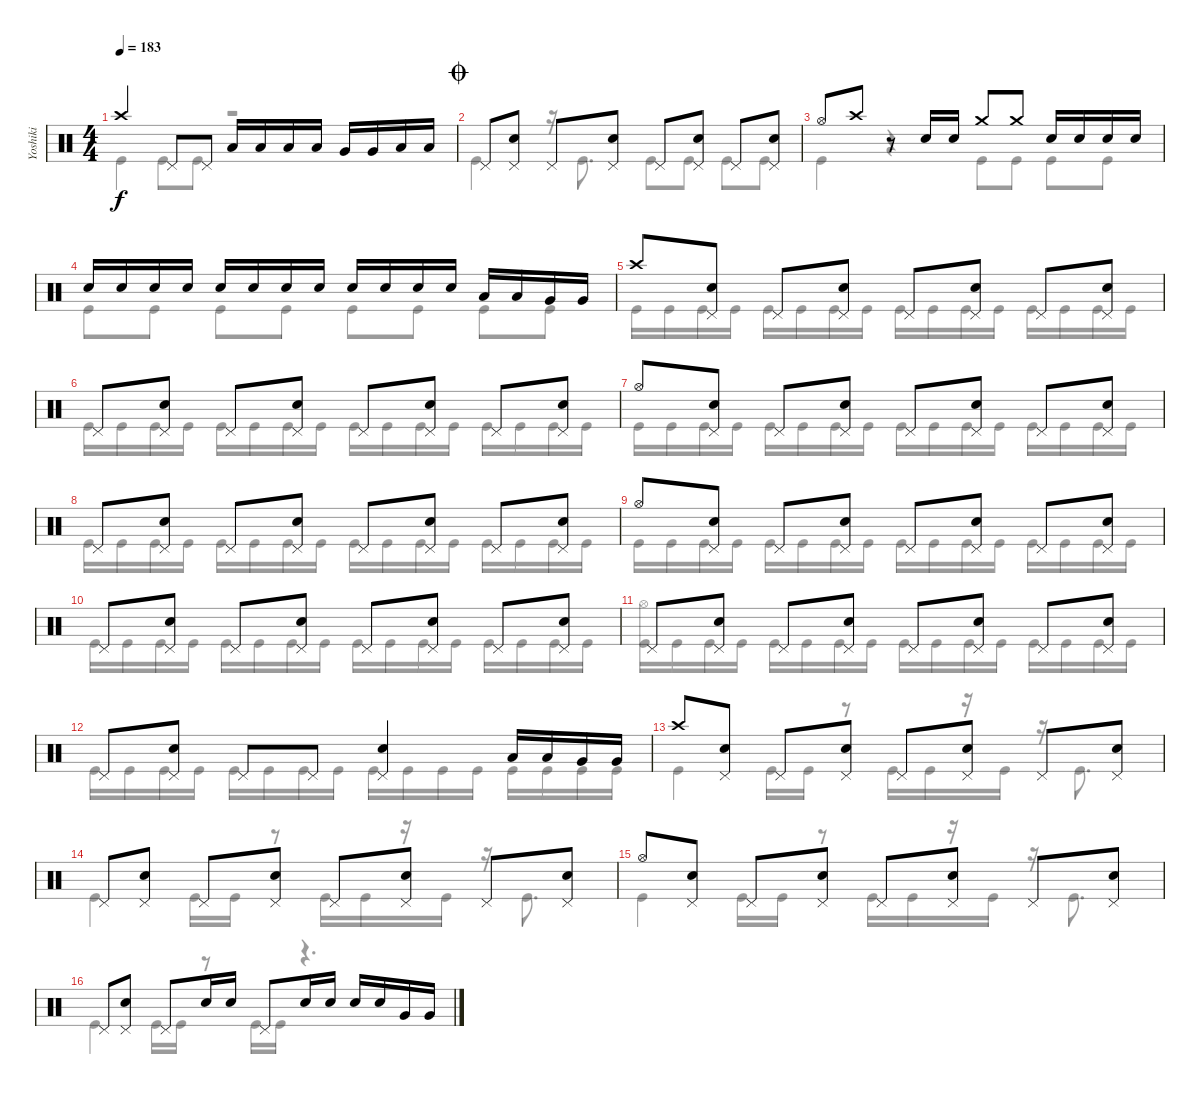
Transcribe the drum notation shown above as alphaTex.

\track ("Yoshiki" "Yoshiki") {instrument percussion}
\staff {score}
\articulation defaults
\voice
\ts (4 4)
\tempo 183
\clef neutral
\ks c "Crash high (hit)".4{dy f} "Pedal Hi-Hat (hit)".8 "Pedal Hi-Hat (hit)".8 "Low Tom (hit)".16 "Low Tom (hit)".16 "Low Tom (hit)".16 "Low Tom (hit)".16 "Very Low Tom (hit)".16 "Very Low Tom (hit)".16 "Low Floor Tom (hit)".16 "Low Floor Tom (hit)".16
|
\jump coda "Pedal Hi-Hat (hit)".8
("Pedal Hi-Hat (hit)" "Snare (hit) 2").8 "Pedal Hi-Hat (hit)".8 ("Pedal Hi-Hat (hit)" "Snare (hit) 2").8 "Pedal Hi-Hat (hit)".8 ("Pedal Hi-Hat (hit)" "Snare (hit) 2").8 "Pedal Hi-Hat (hit)".8 ("Pedal Hi-Hat (hit)" "Snare (hit) 2").8 |
"Hi-Hat (open)".8 "Crash high (hit)".8 r.8 "Snare (hit) 2".16 "Snare (hit) 2".16 "Crash medium (hit)".8 "Crash medium (hit)".8 "Snare (hit) 2".16 "Snare (hit) 2".16 "Snare (hit) 2".16 "Snare (hit) 2".16 |
"Snare (hit) 2".16 "Snare (hit) 2".16 "Snare (hit) 2".16 "Snare (hit) 2".16 "Snare (hit) 2".16 "Snare (hit) 2".16 "Snare (hit) 2".16 "Snare (hit) 2".16 "Snare (hit) 2".16 "Snare (hit) 2".16 "Snare (hit) 2".16 "Snare (hit) 2".16 "Low Tom (hit)".16 "Low Tom (hit)".16 "Very Low Tom (hit)".16 "Very Low Tom (hit)".16 |
"Crash high (hit)".8 ("Pedal Hi-Hat (hit)" "Snare (hit) 2").8 "Pedal Hi-Hat (hit)".8 ("Pedal Hi-Hat (hit)" "Snare (hit) 2").8 "Pedal Hi-Hat (hit)".8 ("Pedal Hi-Hat (hit)" "Snare (hit) 2").8 "Pedal Hi-Hat (hit)".8 ("Pedal Hi-Hat (hit)" "Snare (hit) 2").8 |
"Pedal Hi-Hat (hit)".8 ("Pedal Hi-Hat (hit)" "Snare (hit) 2").8 "Pedal Hi-Hat (hit)".8 ("Pedal Hi-Hat (hit)" "Snare (hit) 2").8 "Pedal Hi-Hat (hit)".8 ("Pedal Hi-Hat (hit)" "Snare (hit) 2").8 "Pedal Hi-Hat (hit)".8 ("Pedal Hi-Hat (hit)" "Snare (hit) 2").8 |
"Hi-Hat (open)".8 ("Pedal Hi-Hat (hit)" "Snare (hit) 2").8 "Pedal Hi-Hat (hit)".8 ("Pedal Hi-Hat (hit)" "Snare (hit) 2").8 "Pedal Hi-Hat (hit)".8 ("Pedal Hi-Hat (hit)" "Snare (hit) 2").8 "Pedal Hi-Hat (hit)".8 ("Pedal Hi-Hat (hit)" "Snare (hit) 2").8 |
"Pedal Hi-Hat (hit)".8 ("Pedal Hi-Hat (hit)" "Snare (hit) 2").8 "Pedal Hi-Hat (hit)".8 ("Pedal Hi-Hat (hit)" "Snare (hit) 2").8 "Pedal Hi-Hat (hit)".8 ("Pedal Hi-Hat (hit)" "Snare (hit) 2").8 "Pedal Hi-Hat (hit)".8 ("Pedal Hi-Hat (hit)" "Snare (hit) 2").8 |
"Hi-Hat (open)".8 ("Pedal Hi-Hat (hit)" "Snare (hit) 2").8 "Pedal Hi-Hat (hit)".8 ("Pedal Hi-Hat (hit)" "Snare (hit) 2").8 "Pedal Hi-Hat (hit)".8 ("Pedal Hi-Hat (hit)" "Snare (hit) 2").8 "Pedal Hi-Hat (hit)".8 ("Pedal Hi-Hat (hit)" "Snare (hit) 2").8 |
"Pedal Hi-Hat (hit)".8 ("Pedal Hi-Hat (hit)" "Snare (hit) 2").8 "Pedal Hi-Hat (hit)".8 ("Pedal Hi-Hat (hit)" "Snare (hit) 2").8 "Pedal Hi-Hat (hit)".8 ("Pedal Hi-Hat (hit)" "Snare (hit) 2").8 "Pedal Hi-Hat (hit)".8 ("Pedal Hi-Hat (hit)" "Snare (hit) 2").8 |
"Pedal Hi-Hat (hit)".8 ("Pedal Hi-Hat (hit)" "Snare (hit) 2").8 "Pedal Hi-Hat (hit)".8 ("Pedal Hi-Hat (hit)" "Snare (hit) 2").8 "Pedal Hi-Hat (hit)".8 ("Pedal Hi-Hat (hit)" "Snare (hit) 2").8 "Pedal Hi-Hat (hit)".8 ("Pedal Hi-Hat (hit)" "Snare (hit) 2").8 |
"Pedal Hi-Hat (hit)".8 ("Pedal Hi-Hat (hit)" "Snare (hit) 2").8 "Pedal Hi-Hat (hit)".8 "Pedal Hi-Hat (hit)".8 ("Pedal Hi-Hat (hit)" "Snare (hit) 2").4 "Low Tom (hit)".16 "Low Tom (hit)".16 "Very Low Tom (hit)".16 "Very Low Tom (hit)".16 |
"Crash high (hit)".8 ("Pedal Hi-Hat (hit)" "Snare (hit) 2").8 "Pedal Hi-Hat (hit)".8 ("Pedal Hi-Hat (hit)" "Snare (hit) 2").8 "Pedal Hi-Hat (hit)".8 ("Pedal Hi-Hat (hit)" "Snare (hit) 2").8 "Pedal Hi-Hat (hit)".8 ("Pedal Hi-Hat (hit)" "Snare (hit) 2").8 |
"Pedal Hi-Hat (hit)".8 ("Pedal Hi-Hat (hit)" "Snare (hit) 2").8 "Pedal Hi-Hat (hit)".8 ("Pedal Hi-Hat (hit)" "Snare (hit) 2").8 "Pedal Hi-Hat (hit)".8 ("Pedal Hi-Hat (hit)" "Snare (hit) 2").8 "Pedal Hi-Hat (hit)".8 ("Pedal Hi-Hat (hit)" "Snare (hit) 2").8 |
"Hi-Hat (open)".8 ("Pedal Hi-Hat (hit)" "Snare (hit) 2").8 "Pedal Hi-Hat (hit)".8 ("Pedal Hi-Hat (hit)" "Snare (hit) 2").8 "Pedal Hi-Hat (hit)".8 ("Pedal Hi-Hat (hit)" "Snare (hit) 2").8 "Pedal Hi-Hat (hit)".8 ("Pedal Hi-Hat (hit)" "Snare (hit) 2").8 |
"Pedal Hi-Hat (hit)".8 ("Pedal Hi-Hat (hit)" "Snare (hit) 2").8 "Pedal Hi-Hat (hit)".8 "Snare (hit) 2".16 "Snare (hit) 2".16 "Pedal Hi-Hat (hit)".8 "Snare (hit) 2".16 "Snare (hit) 2".16 "Snare (hit) 2".16 "Snare (hit) 2".16 "Very Low Tom (hit)".16 "Very Low Tom (hit)".16
\voice
\clef neutral
\ottava regular
\simile none
\ks c "Kick (hit)".4{dy f} "Kick (hit)".8 "Kick (hit)".8
r.2 |
"Kick (hit)".4 r.16 "Kick (hit)".8{d} "Kick (hit)".8 "Kick (hit)".8 "Kick (hit)".8 "Kick (hit)".8 |
"Kick (hit)".4 r.4 "Kick (hit)".8 "Kick (hit)".8 "Kick (hit)".8 "Kick (hit)".8 |
"Kick (hit)".8 "Kick (hit)".8 "Kick (hit)".8 "Kick (hit)".8 "Kick (hit)".8 "Kick (hit)".8 "Kick (hit)".8 "Kick (hit)".8 |
"Kick (hit)".16 "Kick (hit)".16 "Kick (hit)".16 "Kick (hit)".16 "Kick (hit)".16 "Kick (hit)".16 "Kick (hit)".16 "Kick (hit)".16 "Kick (hit)".16 "Kick (hit)".16 "Kick (hit)".16 "Kick (hit)".16 "Kick (hit)".16 "Kick (hit)".16 "Kick (hit)".16 "Kick (hit)".16 |
"Kick (hit)".16 "Kick (hit)".16 "Kick (hit)".16 "Kick (hit)".16 "Kick (hit)".16 "Kick (hit)".16 "Kick (hit)".16 "Kick (hit)".16 "Kick (hit)".16 "Kick (hit)".16 "Kick (hit)".16 "Kick (hit)".16 "Kick (hit)".16 "Kick (hit)".16 "Kick (hit)".16 "Kick (hit)".16 |
"Kick (hit)".16 "Kick (hit)".16 "Kick (hit)".16 "Kick (hit)".16 "Kick (hit)".16 "Kick (hit)".16 "Kick (hit)".16 "Kick (hit)".16 "Kick (hit)".16 "Kick (hit)".16 "Kick (hit)".16 "Kick (hit)".16 "Kick (hit)".16 "Kick (hit)".16 "Kick (hit)".16 "Kick (hit)".16 |
"Kick (hit)".16 "Kick (hit)".16 "Kick (hit)".16 "Kick (hit)".16 "Kick (hit)".16 "Kick (hit)".16 "Kick (hit)".16 "Kick (hit)".16 "Kick (hit)".16 "Kick (hit)".16 "Kick (hit)".16 "Kick (hit)".16 "Kick (hit)".16 "Kick (hit)".16 "Kick (hit)".16 "Kick (hit)".16 |
"Kick (hit)".16 "Kick (hit)".16 "Kick (hit)".16 "Kick (hit)".16 "Kick (hit)".16 "Kick (hit)".16 "Kick (hit)".16 "Kick (hit)".16 "Kick (hit)".16 "Kick (hit)".16 "Kick (hit)".16 "Kick (hit)".16 "Kick (hit)".16 "Kick (hit)".16 "Kick (hit)".16 "Kick (hit)".16 |
"Kick (hit)".16 "Kick (hit)".16 "Kick (hit)".16 "Kick (hit)".16 "Kick (hit)".16 "Kick (hit)".16 "Kick (hit)".16 "Kick (hit)".16 "Kick (hit)".16 "Kick (hit)".16 "Kick (hit)".16 "Kick (hit)".16 "Kick (hit)".16 "Kick (hit)".16 "Kick (hit)".16 "Kick (hit)".16 |
("Hi-Hat (open)" "Kick (hit)").16 "Kick (hit)".16 "Kick (hit)".16 "Kick (hit)".16 "Kick (hit)".16 "Kick (hit)".16 "Kick (hit)".16 "Kick (hit)".16 "Kick (hit)".16 "Kick (hit)".16 "Kick (hit)".16 "Kick (hit)".16 "Kick (hit)".16 "Kick (hit)".16 "Kick (hit)".16 "Kick (hit)".16 |
"Kick (hit)".16 "Kick (hit)".16 "Kick (hit)".16 "Kick (hit)".16 "Kick (hit)".16 "Kick (hit)".16 "Kick (hit)".16 "Kick (hit)".16 "Kick (hit)".16 "Kick (hit)".16 "Kick (hit)".16 "Kick (hit)".16 "Kick (hit)".16 "Kick (hit)".16 "Kick (hit)".16 "Kick (hit)".16 |
"Kick (hit)".4 "Kick (hit)".16 "Kick (hit)".16 r.8 "Kick (hit)".16 "Kick (hit)".16 r.16 "Kick (hit)".16 r.16 "Kick (hit)".8{d} |
"Kick (hit)".4 "Kick (hit)".16 "Kick (hit)".16 r.8 "Kick (hit)".16 "Kick (hit)".16 r.16 "Kick (hit)".16 r.16 "Kick (hit)".8{d} |
"Kick (hit)".4 "Kick (hit)".16 "Kick (hit)".16 r.8 "Kick (hit)".16 "Kick (hit)".16 r.16 "Kick (hit)".16 r.16 "Kick (hit)".8{d} |
"Kick (hit)".4 "Kick (hit)".16 "Kick (hit)".16 r.8 "Kick (hit)".16 "Kick (hit)".16 r.4{d}
